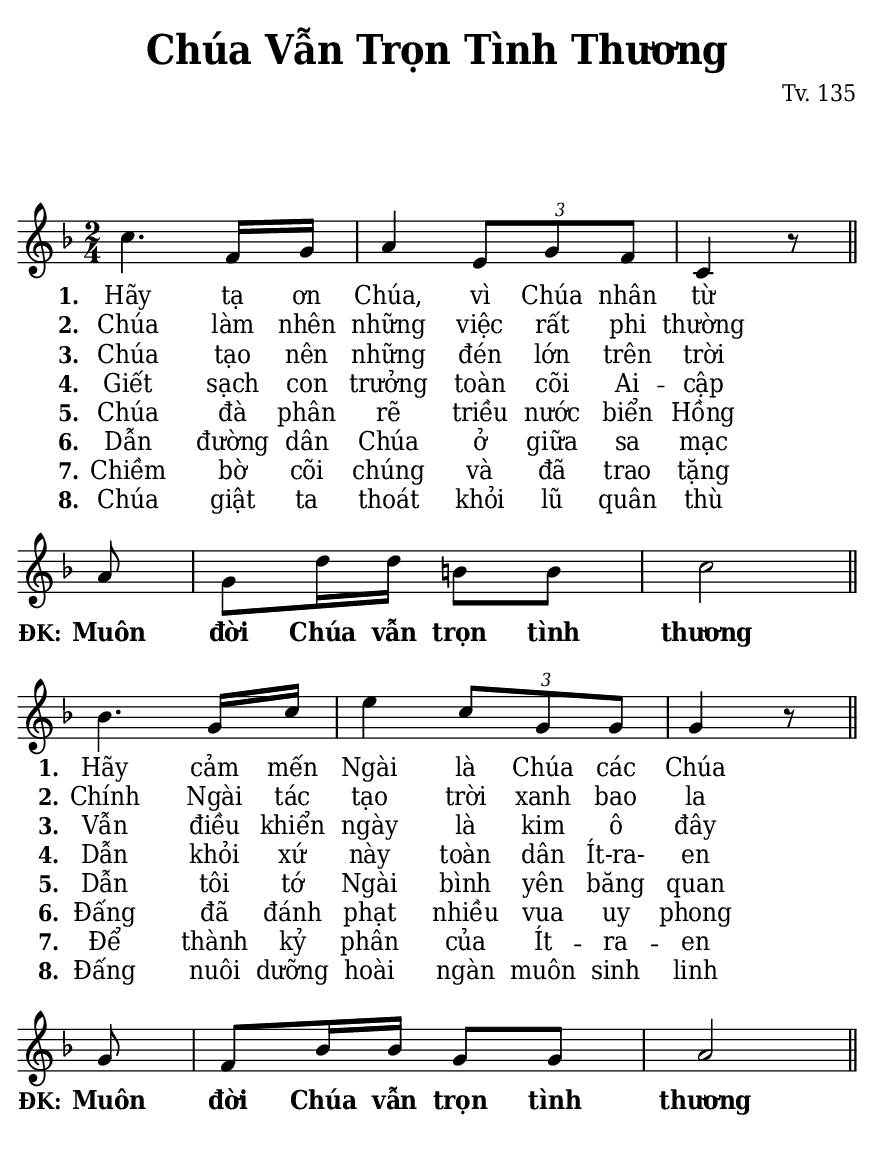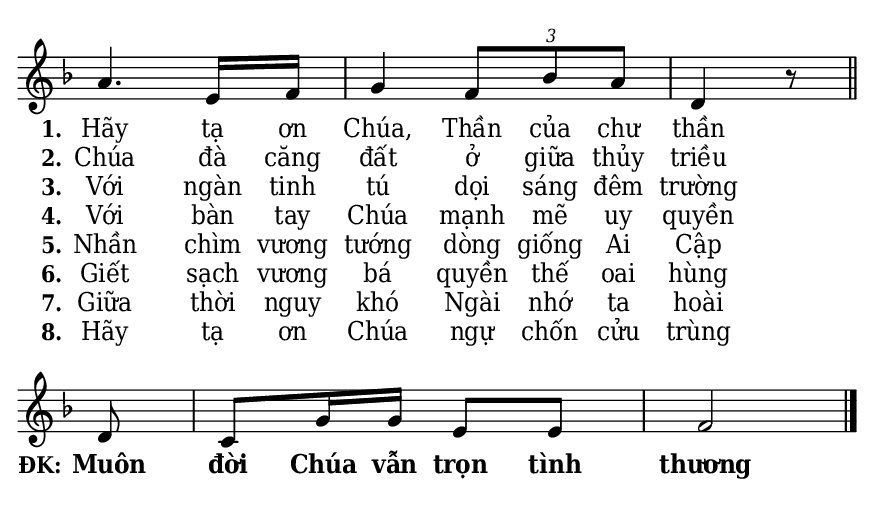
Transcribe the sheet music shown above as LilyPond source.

% Cài đặt chung\
\version "2.22.1"
\include "english.ly"

\header {
  title = \markup { \fontsize #1 "Chúa Vẫn Trọn Tình Thương" }
  composer = "Tv. 135"
  %arranger = "Lm. Kim Long"
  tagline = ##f
}

% Nhạc phiên khúc
nhacPhienKhucSop = \relative c'' {
  c4. f,16 g |
  a4 \tuplet 3/2 { e8 g f } |
  c4 r8 \bar "||" \break
  a' |
  g d'16 d b!8 b |
  c2 \bar "||" \break
  
  bf4. g16 c |
  e4 \tuplet 3/2 { c8 g g } |
  g4 r8 \bar "||" \break
  g8 |
  f bf16 bf g8 g |
  a2 \bar "||" \break
  
  a4. e16 f |
  g4 \tuplet 3/2 { f8 bf a } |
  d,4 r8 \bar "||" \break
  d |
  c g'16 g e8 e |
  f2 \bar "|."
}

nhacPhienKhucAlto = \relative c' {
  
}

% Lời phiên khúc
loiPhienKhucSop = \lyrics {
  <<
    {
      \set stanza = "1."
      Hãy tạ ơn Chúa, vì Chúa nhân từ
    }
    \new Lyrics {
	    \set associatedVoice = "beSop"
	    \set stanza = "2."
	    Chúa làm nhên những việc rất phi thường
    }
    \new Lyrics {
	    \set associatedVoice = "beSop"
	    \set stanza = "3."
	    Chúa tạo nên những đén lớn trên trời
    }
    \new Lyrics {
	    \set associatedVoice = "beSop"
	    \set stanza = "4."
	    Giết sạch con trưởng toàn cõi Ai -- cập
    }
    \new Lyrics {
	    \set associatedVoice = "beSop"
	    \set stanza = "5."
	    Chúa đà phân rẽ triều nước biển Hồng
    }
    \new Lyrics {
	    \set associatedVoice = "beSop"
	    \set stanza = "6."
	    Dẫn đường dân Chúa ở giữa sa mạc
    }
    \new Lyrics {
	    \set associatedVoice = "beSop"
	    \set stanza = "7."
	    Chiềm bờ cõi chúng và đã trao tặng
    }
    \new Lyrics {
	    \set associatedVoice = "beSop"
	    \set stanza = "8."
	    Chúa giật ta thoát khỏi lũ quân thù
    }
  >>
  \set stanza = "ĐK:"
  \override Lyrics.LyricText.font-series = #'bold
  Muôn đời Chúa vẫn trọn tình thương
  \revert Lyrics.LyricText.font-series
  
  <<
    {
      \set stanza = "1."
      Hãy cảm mến Ngài là Chúa các Chúa
    }
    \new Lyrics {
	    \set associatedVoice = "beSop"
	    \set stanza = "2."
	    Chính Ngài tác tạo trời xanh bao la
    }
    \new Lyrics {
	    \set associatedVoice = "beSop"
	    \set stanza = "3."
	    Vẫn điều khiển ngày là kim ô đây
    }
    \new Lyrics {
	    \set associatedVoice = "beSop"
	    \set stanza = "4."
	    Dẫn khỏi xứ này toàn dân "Ít-ra-" en
    }
    \new Lyrics {
	    \set associatedVoice = "beSop"
	    \set stanza = "5."
	    Dẫn tôi tớ Ngài bình yên băng quan
    }
    \new Lyrics {
	    \set associatedVoice = "beSop"
	    \set stanza = "6."
	    Đấng đã đánh phạt nhiều vua uy phong
    }
    \new Lyrics {
	    \set associatedVoice = "beSop"
	    \set stanza = "7."
	    Để thành kỷ phân của Ít -- ra -- en
    }
    \new Lyrics {
	    \set associatedVoice = "beSop"
	    \set stanza = "8."
	    Đấng nuôi dưỡng hoài ngàn muôn sinh linh
    }
  >>
  \set stanza = "ĐK:"
  \override Lyrics.LyricText.font-series = #'bold
  Muôn đời Chúa vẫn trọn tình thương
  \revert Lyrics.LyricText.font-series
  
  <<
    {
      \set stanza = "1."
      Hãy tạ ơn Chúa, Thần của chư thần
    }
    \new Lyrics {
	    \set associatedVoice = "beSop"
	    \set stanza = "2."
	    Chúa đà căng đất ở giữa thủy triều
    }
    \new Lyrics {
	    \set associatedVoice = "beSop"
	    \set stanza = "3."
	    Với ngàn tinh tú dọi sáng đêm trường
    }
    \new Lyrics {
	    \set associatedVoice = "beSop"
	    \set stanza = "4."
	    Với bàn tay Chúa mạnh mẽ uy quyền
    }
    \new Lyrics {
	    \set associatedVoice = "beSop"
	    \set stanza = "5."
	    Nhần chìm vương tướng dòng giống Ai Cập
    }
    \new Lyrics {
	    \set associatedVoice = "beSop"
	    \set stanza = "6."
	    Giết sạch vương bá quyền thế oai hùng
    }
    \new Lyrics {
	    \set associatedVoice = "beSop"
	    \set stanza = "7."
	    Giữa thời nguy khó Ngài nhớ ta hoài
    }
    \new Lyrics {
	    \set associatedVoice = "beSop"
	    \set stanza = "8."
	    Hãy tạ ơn Chúa ngự chốn cửu trùng
    }
  >>
  \set stanza = "ĐK:"
  \override Lyrics.LyricText.font-series = #'bold
  Muôn đời Chúa vẫn trọn tình thương
  \revert Lyrics.LyricText.font-series
}

% Dàn trang
\paper {
  #(set-paper-size "a5")
  top-margin = 3\mm
  bottom-margin = 3\mm
  left-margin = 3\mm
  right-margin = 3\mm
  indent = #0
  #(define fonts
	 (make-pango-font-tree "Deja Vu Serif Condensed"
	 		       "Deja Vu Serif Condensed"
			       "Deja Vu Serif Condensed"
			       (/ 20 20)))
  print-page-number = ##f
  system-system-spacing = #'((basic-distance . 0.1) (padding . 3))
}

TongNhip = {
  \key f \major \time 2/4
  \set Timing.beamExceptions = #'()
  \set Timing.baseMoment = #(ly:make-moment 1/4)
}

% Đổi kích thước nốt cho bè phụ
notBePhu =
#(define-music-function (font-size music) (number? ly:music?)
   (for-some-music
     (lambda (m)
       (if (music-is-of-type? m 'rhythmic-event)
           (begin
             (set! (ly:music-property m 'tweaks)
                   (cons `(font-size . ,font-size)
                         (ly:music-property m 'tweaks)))
             #t)
           #f))
     music)
   music)

\score {
  \new ChoirStaff <<
    \new Staff \with {
        \consists "Merge_rests_engraver"
        printPartCombineTexts = ##f
      }
      <<
      \new Voice \TongNhip \partCombine 
        \nhacPhienKhucSop
        \notBePhu -1 { \nhacPhienKhucAlto }
      \new NullVoice = beSop \nhacPhienKhucSop
      \new Lyrics \lyricsto beSop \loiPhienKhucSop
      >>
  >>
  \layout {
    %\override Staff.TimeSignature.transparent = ##t
    \override Lyrics.LyricSpace.minimum-distance = #1.5
    \override Score.BarNumber.break-visibility = ##(#f #f #f)
    \override Score.SpacingSpanner.uniform-stretching = ##t
  } 
}
